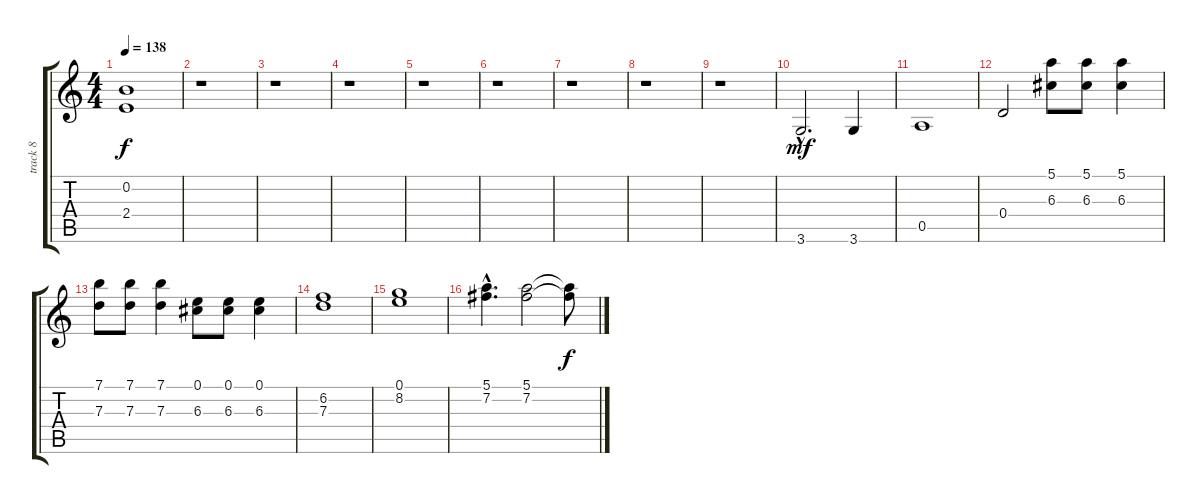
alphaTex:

\track ("track 8 " "track 8 ") {instrument overdrivenguitar}
\staff {score tabs}
\tuning (E4 B3 G3 D3 A2 E2) {hide}
\ts (4 4)
\tempo 138
\clef g2
\ks c
(0.2{t} 2.4{t}).1{dy f} |
r.1 |
r.1 |
r.1 |
r.1 |
r.1 |
r.1 |
r.1 |
r.1 |
3.6{hac}.2{d dy mf} 3.6.4 |
0.5.1 |
0.4.2 (5.1 6.3).8 (5.1 6.3).8 (5.1 6.3).4 |
(7.1 7.3).8 (7.1 7.3).8 (7.1 7.3).4 (0.1 6.3).8 (0.1 6.3).8 (0.1 6.3).4 |
(6.2 7.3).1 |
(0.1 8.2).1 |
(5.1{hac} 7.2{hac}).4{d} (5.1 7.2).2 (5.1{t} 7.2{t}).8{dy f}
